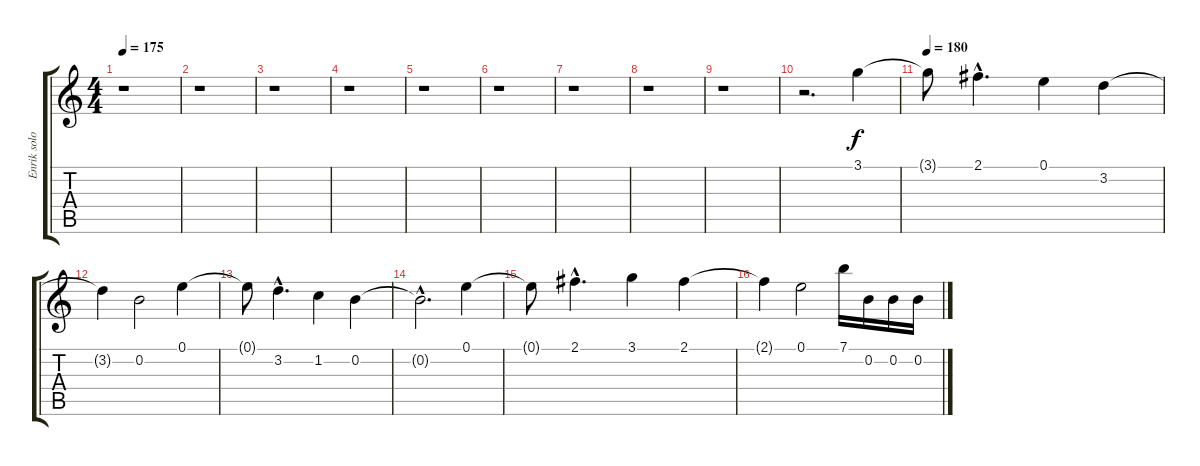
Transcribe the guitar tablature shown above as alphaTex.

\track ("Enrik solo" "Enrik solo") {instrument overdrivenguitar}
\staff {score tabs}
\tuning (E4 B3 G3 D3 A2 E2) {hide}
\ts (4 4)
\tempo 175
\clef g2
\ks c
r.1{dy f} |
r.1 |
r.1 |
r.1 |
r.1 |
r.1 |
r.1 |
r.1 |
r.1 |
r.2{d} 3.1.4 |
\tempo 180
3.1{t}.8 2.1{hac}.4{d} 0.1.4 3.2.4 |
3.2{t}.4 0.2.2 0.1.4 |
0.1{t}.8 3.2{hac}.4{d} 1.2.4 0.2.4 |
0.2{hac t}.2{d} 0.1.4 |
0.1{t}.8 2.1{hac}.4{d} 3.1.4 2.1.4 |
2.1{t}.4 0.1.2 7.1.16 0.2.16 0.2.16 0.2.16
